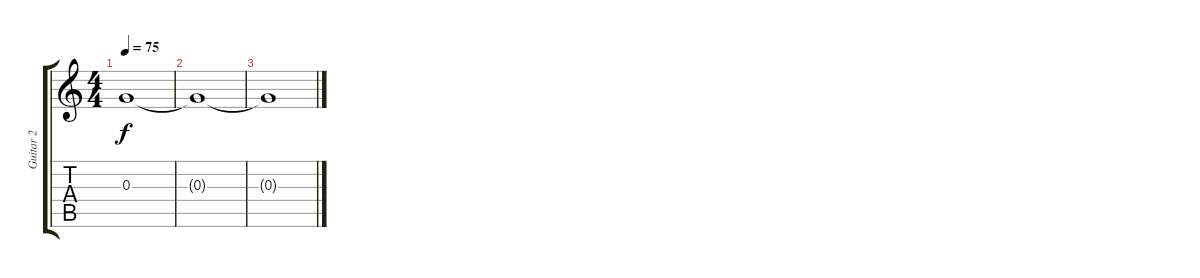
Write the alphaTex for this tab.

\track ("Guitar 2 " "Guitar 2 ") {instrument distortionguitar}
\staff {score tabs}
\tuning (E4 B3 G3 D3 A2 E2) {hide}
\ts (4 4)
\tempo 75
\clef g2
\ks c
0.3{t}.1{dy f} |
0.3{t}.1 |
0.3{t}.1
